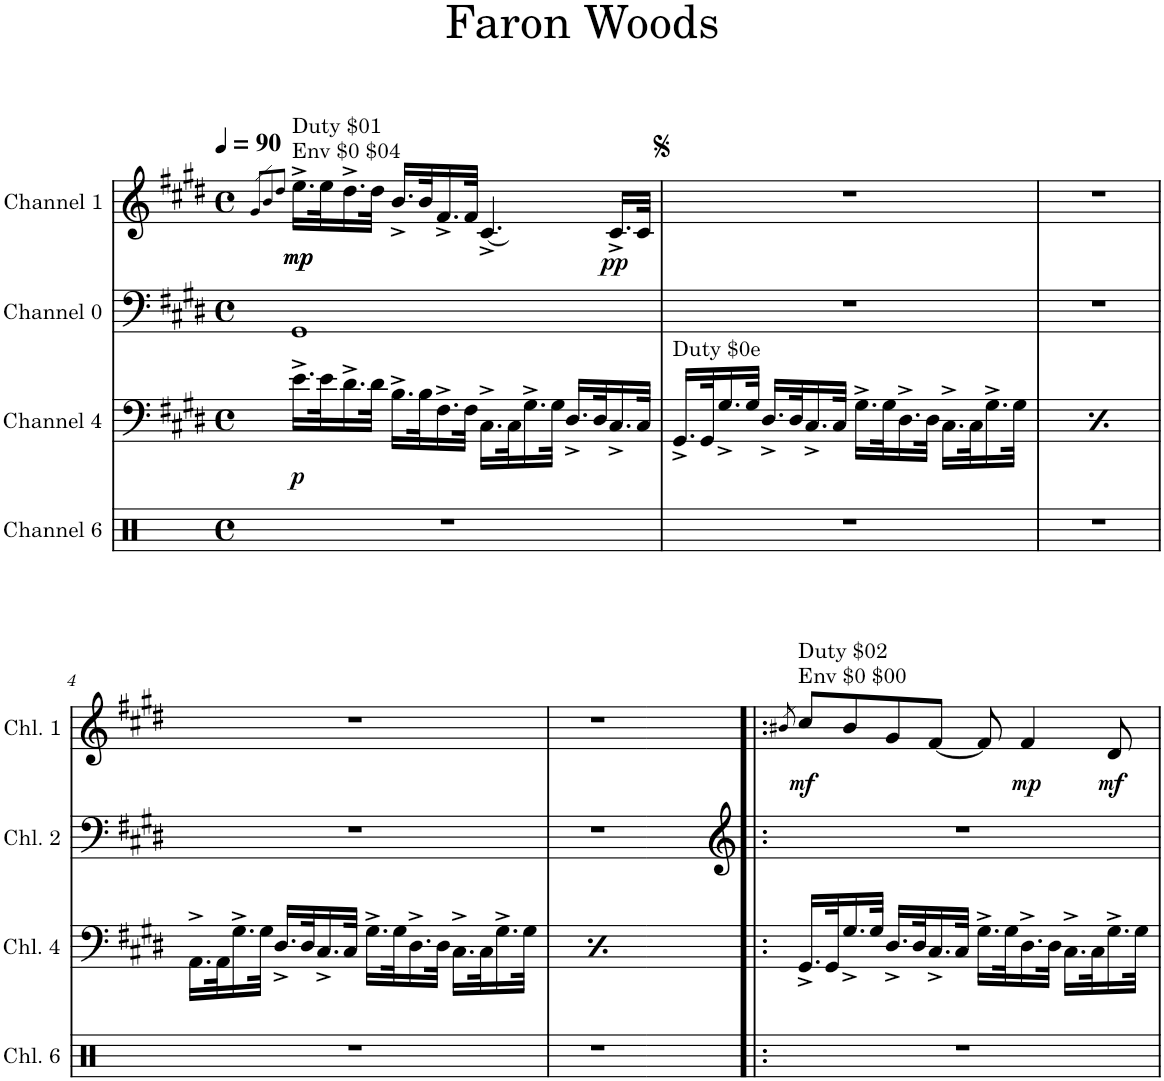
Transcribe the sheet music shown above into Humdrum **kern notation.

**kern	**kern	**dynam	**kern	**kern	**dynam
*part4	*part3	*part3	*part2	*part1	*part1
*staff4	*staff3	*staff3	*staff2	*staff1	*staff1
*I"Channel 6	*I"Channel 4	*	*I"Channel 0	*I"Channel 1	*
*I'Chl. 6	*I'Chl. 4	*	*I'Chl. 2	*I'Chl. 1	*
*clefX	*clefF4	*	*clefF4	*clefG2	*
*k[]	*k[f#c#g#d#]	*	*k[f#c#g#d#]	*k[f#c#g#d#]	*
*M4/4	*M4/4	*	*M4/4	*M4/4	*
*met(c)	*met(c)	*	*met(c)	*met(c)	*
*MM90	*MM90	*	*MM90	*MM90	*
=1	=1	=1	=1	=1	=1
.	.	.	.	8qg#/L	.
.	.	.	.	8qb/	.
.	.	.	.	8qdd#/J	.
!	!	!	!	!LO:TX:a:t=Duty $01	!
!	!	!	!	!LO:TX:a:t=Env $0 $04	!
!	!	!LO:DY:b	!	!	!LO:DY:b
!	!	!	!	!	!LO:DY:n=1:b
1r	16.e^\LL	p	1GG#	16.ee^\LL	mp mp
.	32e\K	.	.	32ee\K	.
.	16.d#^\	.	.	16.dd#^\	.
.	32d#\JJk	.	.	32dd#\JJk	.
.	16.B^\LL	.	.	16.b^/LL	.
.	32B\K	.	.	32b/K	.
.	16.F#^\	.	.	16.f#^/	.
.	32F#\JJk	.	.	32f#/JJk	.
.	16.C#^\LL	.	.	4.c#^/	.
.	32C#\K	.	.	.	.
.	16.G#^\	.	.	.	.
.	32G#\JJk	.	.	.	.
.	16.D#^/LL	.	.	.	.
.	32D#/K	.	.	.	.
!	!	!	!	!	!LO:DY:n=2:b
.	16.C#^/	.	.	16.c#^/LL	pp
.	32C#/JJk	.	.	32c#/JJk	.
=2	=2	=2	=2	=2	=2
!	!LO:TX:a:t=Duty $0e	!	!	!	!
1r	16.GG#^/LL	.	1r	1r	.
.	32GG#/K	.	.	.	.
.	16.G#^/	.	.	.	.
.	32G#/JJk	.	.	.	.
.	16.D#^/LL	.	.	.	.
.	32D#/K	.	.	.	.
.	16.C#^/	.	.	.	.
.	32C#/JJk	.	.	.	.
.	16.G#^\LL	.	.	.	.
.	32G#\K	.	.	.	.
.	16.D#^\	.	.	.	.
.	32D#\JJk	.	.	.	.
.	16.C#^\LL	.	.	.	.
.	32C#\K	.	.	.	.
.	16.G#^\	.	.	.	.
.	32G#\JJk	.	.	.	.
=3	=3	=3	=3	=3	=3
!	!LO:TX:a:t=Duty $0e	!	!	!	!
1r	16.GG#^/LL	.	1r	1r	.
.	32GG#/K	.	.	.	.
.	16.G#^/	.	.	.	.
.	32G#/JJk	.	.	.	.
.	16.D#^/LL	.	.	.	.
.	32D#/K	.	.	.	.
.	16.C#^/	.	.	.	.
.	32C#/JJk	.	.	.	.
.	16.G#^\LL	.	.	.	.
.	32G#\K	.	.	.	.
.	16.D#^\	.	.	.	.
.	32D#\JJk	.	.	.	.
.	16.C#^\LL	.	.	.	.
.	32C#\K	.	.	.	.
.	16.G#^\	.	.	.	.
.	32G#\JJk	.	.	.	.
!!LO:LB:g=z
=4	=4	=4	=4	=4	=4
1r	16.AA^\LL	.	1r	1r	.
.	32AA\K	.	.	.	.
.	16.G#^\	.	.	.	.
.	32G#\JJk	.	.	.	.
.	16.D#^/LL	.	.	.	.
.	32D#/K	.	.	.	.
.	16.C#^/	.	.	.	.
.	32C#/JJk	.	.	.	.
.	16.G#^\LL	.	.	.	.
.	32G#\K	.	.	.	.
.	16.D#^\	.	.	.	.
.	32D#\JJk	.	.	.	.
.	16.C#^\LL	.	.	.	.
.	32C#\K	.	.	.	.
.	16.G#^\	.	.	.	.
.	32G#\JJk	.	.	.	.
=5	=5	=5	=5	=5	=5
1r	16.AA^\LL	.	1r	1r	.
.	32AA\K	.	.	.	.
.	16.G#^\	.	.	.	.
.	32G#\JJk	.	.	.	.
.	16.D#^/LL	.	.	.	.
.	32D#/K	.	.	.	.
.	16.C#^/	.	.	.	.
.	32C#/JJk	.	.	.	.
.	16.G#^\LL	.	.	.	.
.	32G#\K	.	.	.	.
.	16.D#^\	.	.	.	.
.	32D#\JJk	.	.	.	.
.	16.C#^\LL	.	.	.	.
.	32C#\K	.	.	.	.
.	16.G#^\	.	.	.	.
.	32G#\JJk	.	.	.	.
=6!|:	=6!|:	=6!|:	=6!|:	=6!|:	=6!|:
.	.	.	.	8qb#X/	.
!	!	!	!	!LO:TX:a:t=Duty $02	!
!	!	!	!	!LO:TX:a:t=Env $0 $00	!
!	!	!	!	!	!LO:DY:b
1r	16.GG#^/LL	.	1r	8cc#/L	mf
.	32GG#/K	.	.	.	.
.	16.G#^/	.	.	8b#/	.
.	32G#/JJk	.	.	.	.
.	16.D#^/LL	.	.	8g#/	.
.	32D#/K	.	.	.	.
.	16.C#^/	.	.	[8f#/J	.
.	32C#/JJk	.	.	.	.
.	16.G#^\LL	.	.	8f#/]	.
.	32G#\K	.	.	.	.
!	!	!	!	!	!LO:DY:b
.	16.D#^\	.	.	4f#/	mp
.	32D#\JJk	.	.	.	.
.	16.C#^\LL	.	.	.	.
.	32C#\K	.	.	.	.
!	!	!	!	!	!LO:DY:b
.	16.G#^\	.	.	8d#/	mf
.	32G#\JJk	.	.	.	.
=	=	=	=	=	=
*-	*-	*-	*-	*-	*-
